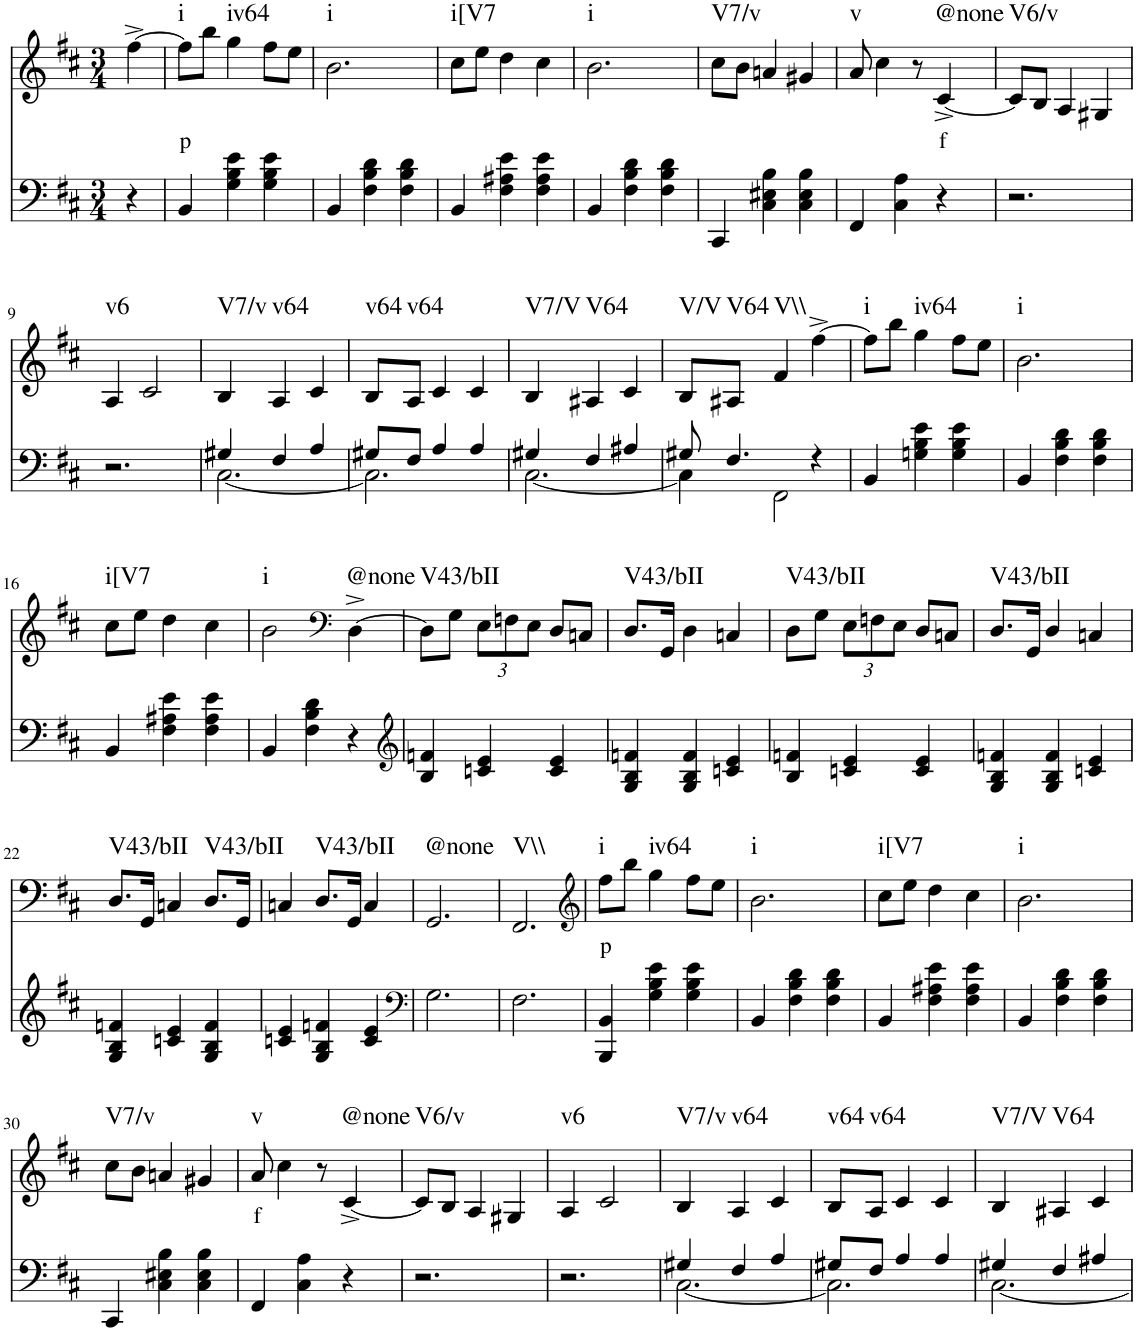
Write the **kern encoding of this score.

**kern	**kern	**text	**harte
*part2	*part1	*part1	*part1
*staff2	*staff1	*staff1	*
*I"Piano	*I"Piano	*	*
*I'Pno	*I'Pno	*	*
*clefF4	*clefG2	*	*
*k[f#c#]	*k[f#c#]	*	*
*b:	*b:	*	*
*M3/4	*M3/4	*	*
=1	=1	=1	=1
4r	[4ff#^\	.	.
=2	=2	=2	=2
!	!	!LO:LY:b	!LO:H:kt=i
4BB/	8ff#\L]	p	N
.	8bb\J	.	.
!	!	!	!LO:H:kt=iv64
4G\ 4B\ 4e\	4gg\	.	N
4G\ 4B\ 4e\	8ff#\L	.	.
.	8ee\J	.	.
=3	=3	=3	=3
!	!	!	!LO:H:kt=i
4BB/	2.b\	.	N
4F#\ 4B\ 4d\	.	.	.
4F#\ 4B\ 4d\	.	.	.
=4	=4	=4	=4
!	!	!	!LO:H:kt=i[V7
4BB/	8cc#\L	.	N
.	8ee\J	.	.
4F#\ 4A#X\ 4e\	4dd\	.	.
4F#\ 4A#\ 4e\	4cc#\	.	.
=5	=5	=5	=5
!	!	!	!LO:H:kt=i
4BB/	2.b\	.	N
4F#\ 4B\ 4d\	.	.	.
4F#\ 4B\ 4d\	.	.	.
=6	=6	=6	=6
!	!	!	!LO:H:kt=V7/v
4CC#/	8cc#\L	.	N
.	8b\J	.	.
4C#\ 4E#X\ 4B\	4an/	.	.
4C#\ 4E#\ 4B\	4g#X/	.	.
=7	=7	=7	=7
!	!	!	!LO:H:kt=v
4FF#/	8a/	.	N
.	4cc#\	.	.
4C#\ 4A\	.	.	.
.	8r	.	.
!	!	!LO:LY:b	!LO:H:kt=@none
4r	[4c#^/	f	N
=8	=8	=8	=8
!	!	!	!LO:H:kt=V6/v
2.r	8c#/L]	.	N
.	8B/J	.	.
.	4A/	.	.
.	4G#X/	.	.
!!LO:LB:g=z
=9	=9	=9	=9
!	!	!	!LO:H:kt=v6
2.r	4A/	.	N
.	2c#/	.	.
=10	=10	=10	=10
*^	*	*	*
!	!	!	!	!LO:H:kt=V7/v
4G#X/	[2.C#\	4B/	.	N
!	!	!	!	!LO:H:kt=v64
4F#/	.	4A/	.	N
4A/	.	4c#/	.	.
=11	=11	=11	=11	=11
!	!	!	!	!LO:H:kt=v64
8G#X/L	2.C#\]	8B/L	.	N
!	!	!	!	!LO:H:kt=v64
8F#/J	.	8A/J	.	N
4A/	.	4c#/	.	.
4A/	.	4c#/	.	.
=12	=12	=12	=12	=12
!	!	!	!	!LO:H:kt=V7/V
4G#X/	[2.C#\	4B/	.	N
!	!	!	!	!LO:H:kt=V64
4F#/	.	4A#X/	.	N
4A#X/	.	4c#/	.	.
=13	=13	=13	=13	=13
!	!	!	!	!LO:H:kt=V/V
8G#X/	4C#\]	8B/L	.	N
!	!	!	!	!LO:H:kt=V64
4.F#/	.	8A#X/J	.	N
!	!	!	!	!LO:H:kt=V\\
.	2FF#\	4f#/	.	N
4r	.	[4ff#^\	.	.
*v	*v	*	*	*
=14	=14	=14	=14
!	!	!	!LO:H:kt=i
4BB/	8ff#\L]	.	N
.	8bb\J	.	.
!	!	!	!LO:H:kt=iv64
4Gn\ 4B\ 4e\	4gg\	.	N
4G\ 4B\ 4e\	8ff#\L	.	.
.	8ee\J	.	.
=15	=15	=15	=15
!	!	!	!LO:H:kt=i
4BB/	2.b\	.	N
4F#\ 4B\ 4d\	.	.	.
4F#\ 4B\ 4d\	.	.	.
!!LO:LB:g=z
=16	=16	=16	=16
!	!	!	!LO:H:kt=i[V7
4BB/	8cc#\L	.	N
.	8ee\J	.	.
4F#\ 4A#X\ 4e\	4dd\	.	.
4F#\ 4A#\ 4e\	4cc#\	.	.
=17	=17	=17	=17
!	!	!	!LO:H:kt=i
4BB/	2b\	.	N
4F#\ 4B\ 4d\	.	.	.
*	*clefF4	*	*
!	!	!	!LO:H:kt=@none
4r	[4D^\	.	N
=18	=18	=18	=18
*clefG2	*	*	*
!	!	!	!LO:H:kt=V43/bII
4B/ 4fn/	8D\L]	.	N
.	8G\J	.	.
*	*Xbrackettup	*	*
4cn/ 4e/	12E\L	.	.
.	12Fn\	.	.
.	12E\J	.	.
4c/ 4e/	8D/L	.	.
.	8Cn/J	.	.
=19	=19	=19	=19
!	!	!	!LO:H:kt=V43/bII
4G/ 4B/ 4fn/	8.D/L	.	N
.	16GG/Jk	.	.
4G/ 4B/ 4f/	4D\	.	.
4cn/ 4e/	4Cn/	.	.
=20	=20	=20	=20
!	!	!	!LO:H:kt=V43/bII
4B/ 4fn/	8D\L	.	N
.	8G\J	.	.
4cn/ 4e/	12E\L	.	.
.	12Fn\	.	.
.	12E\J	.	.
4c/ 4e/	8D/L	.	.
.	8Cn/J	.	.
=21	=21	=21	=21
!	!	!	!LO:H:kt=V43/bII
4G/ 4B/ 4fn/	8.D/L	.	N
.	16GG/Jk	.	.
4G/ 4B/ 4f/	4D/	.	.
4cn/ 4e/	4Cn/	.	.
!!LO:LB:g=z
=22	=22	=22	=22
!	!	!	!LO:H:kt=V43/bII
4G/ 4B/ 4fn/	8.D/L	.	N
.	16GG/Jk	.	.
4cn/ 4e/	4Cn/	.	.
!	!	!	!LO:H:kt=V43/bII
4G/ 4B/ 4f/	8.D/L	.	N
.	16GG/Jk	.	.
=23	=23	=23	=23
4cn/ 4e/	4Cn/	.	.
!	!	!	!LO:H:kt=V43/bII
4G/ 4B/ 4fn/	8.D/L	.	N
.	16GG/Jk	.	.
4c/ 4e/	4C/	.	.
=24	=24	=24	=24
*clefF4	*	*	*
!	!	!	!LO:H:kt=@none
2.G\	2.GG/	.	N
=25	=25	=25	=25
!	!	!	!LO:H:kt=V\\
2.F#\	2.FF#/	.	N
=26	=26	=26	=26
*	*clefG2	*	*
!	!	!LO:LY:b	!LO:H:kt=i
4BBB/ 4BB/	8ff#\L	p	N
.	8bb\J	.	.
!	!	!	!LO:H:kt=iv64
4G\ 4B\ 4e\	4gg\	.	N
4G\ 4B\ 4e\	8ff#\L	.	.
.	8ee\J	.	.
=27	=27	=27	=27
!	!	!	!LO:H:kt=i
4BB/	2.b\	.	N
4F#\ 4B\ 4d\	.	.	.
4F#\ 4B\ 4d\	.	.	.
=28	=28	=28	=28
!	!	!	!LO:H:kt=i[V7
4BB/	8cc#\L	.	N
.	8ee\J	.	.
4F#\ 4A#X\ 4e\	4dd\	.	.
4F#\ 4A#\ 4e\	4cc#\	.	.
=29	=29	=29	=29
!	!	!	!LO:H:kt=i
4BB/	2.b\	.	N
4F#\ 4B\ 4d\	.	.	.
4F#\ 4B\ 4d\	.	.	.
!!LO:LB:g=z
=30	=30	=30	=30
!	!	!	!LO:H:kt=V7/v
4CC#/	8cc#\L	.	N
.	8b\J	.	.
4C#\ 4E#X\ 4B\	4an/	.	.
4C#\ 4E#\ 4B\	4g#X/	.	.
=31	=31	=31	=31
!	!	!LO:LY:b	!LO:H:kt=v
4FF#/	8a/	f	N
.	4cc#\	.	.
4C#\ 4A\	.	.	.
.	8r	.	.
!	!	!	!LO:H:kt=@none
4r	[4c#^/	.	N
=32	=32	=32	=32
!	!	!	!LO:H:kt=V6/v
2.r	8c#/L]	.	N
.	8B/J	.	.
.	4A/	.	.
.	4G#X/	.	.
=33	=33	=33	=33
!	!	!	!LO:H:kt=v6
2.r	4A/	.	N
.	2c#/	.	.
=34	=34	=34	=34
*^	*	*	*
!	!	!	!	!LO:H:kt=V7/v
4G#X/	[2.C#\	4B/	.	N
!	!	!	!	!LO:H:kt=v64
4F#/	.	4A/	.	N
4A/	.	4c#/	.	.
=35	=35	=35	=35	=35
!	!	!	!	!LO:H:kt=v64
8G#X/L	2.C#\]	8B/L	.	N
!	!	!	!	!LO:H:kt=v64
8F#/J	.	8A/J	.	N
4A/	.	4c#/	.	.
4A/	.	4c#/	.	.
=36	=36	=36	=36	=36
!	!	!	!	!LO:H:kt=V7/V
4G#X/	[2.C#\	4B/	.	N
!	!	!	!	!LO:H:kt=V64
4F#/	.	4A#X/	.	N
4A#X/	.	4c#/	.	.
*v	*v	*	*	*
=	=	=	=
*-	*-	*-	*-
